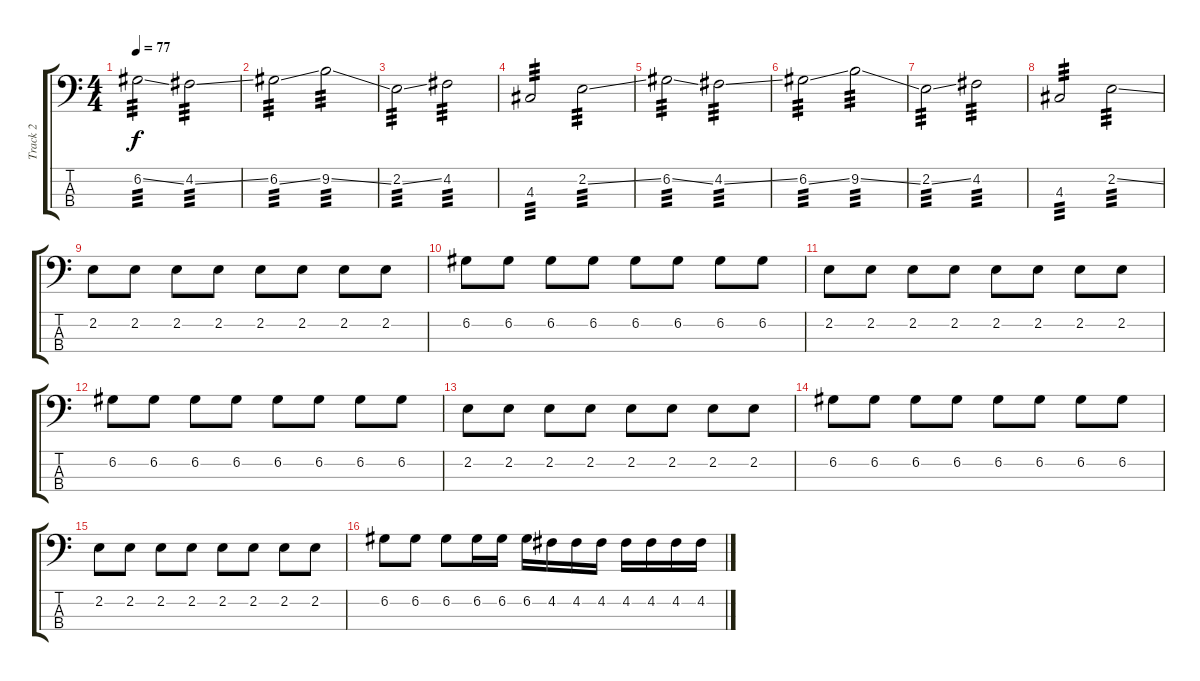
\track ("Track 2" "Track 2") {instrument electricbasspick}
\staff {score tabs}
\tuning (G2 D2 A1 E1) {hide}
\ts (4 4)
\tempo 77
\clef f4
\ks c
6.2{ss}.2{tp 3 dy f} 4.2{ss}.2{tp 3} |
6.2{ss}.2{tp 3} 9.2{ss}.2{tp 3} |
2.2{ss}.2{tp 3} 4.2.2{tp 3} |
4.3.2{tp 3} 2.2{ss}.2{tp 3} |
6.2{ss}.2{tp 3} 4.2{ss}.2{tp 3} |
6.2{ss}.2{tp 3} 9.2{ss}.2{tp 3} |
2.2{ss}.2{tp 3} 4.2.2{tp 3} |
4.3.2{tp 3} 2.2{ss}.2{tp 3} |
2.2.8 2.2.8 2.2.8 2.2.8 2.2.8 2.2.8 2.2.8 2.2.8 |
6.2.8 6.2.8 6.2.8 6.2.8 6.2.8 6.2.8 6.2.8 6.2.8 |
2.2.8 2.2.8 2.2.8 2.2.8 2.2.8 2.2.8 2.2.8 2.2.8 |
6.2.8 6.2.8 6.2.8 6.2.8 6.2.8 6.2.8 6.2.8 6.2.8 |
2.2.8 2.2.8 2.2.8 2.2.8 2.2.8 2.2.8 2.2.8 2.2.8 |
6.2.8 6.2.8 6.2.8 6.2.8 6.2.8 6.2.8 6.2.8 6.2.8 |
2.2.8 2.2.8 2.2.8 2.2.8 2.2.8 2.2.8 2.2.8 2.2.8 |
6.2.8 6.2.8 6.2.8 6.2.16 6.2.16 6.2.16 4.2.16 4.2.16 4.2.16 4.2.16 4.2.16 4.2.16 4.2.16
